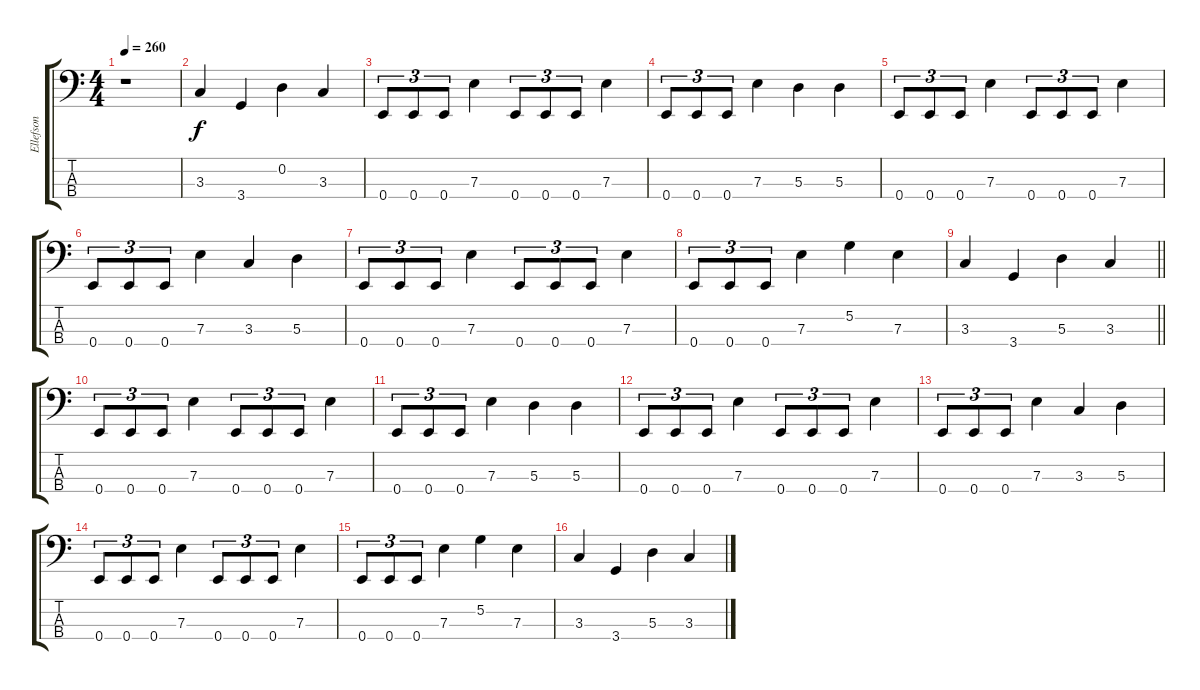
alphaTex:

\track ("Ellefson" "Ellefson") {instrument electricbasspick}
\staff {score tabs}
\tuning (G2 D2 A1 E1) {hide}
\ts (4 4)
\tempo 260
\clef f4
\ks c
r.1{dy f} |
3.3.4 3.4.4 0.2.4 3.3.4 |
0.4.8{tu (3 2)} 0.4.8{tu (3 2)} 0.4.8{tu (3 2)} 7.3.4 0.4.8{tu (3 2)} 0.4.8{tu (3 2)} 0.4.8{tu (3 2)} 7.3.4 |
0.4.8{tu (3 2)} 0.4.8{tu (3 2)} 0.4.8{tu (3 2)} 7.3.4 5.3.4 5.3.4 |
0.4.8{tu (3 2)} 0.4.8{tu (3 2)} 0.4.8{tu (3 2)} 7.3.4 0.4.8{tu (3 2)} 0.4.8{tu (3 2)} 0.4.8{tu (3 2)} 7.3.4 |
0.4.8{tu (3 2)} 0.4.8{tu (3 2)} 0.4.8{tu (3 2)} 7.3.4 3.3.4 5.3.4 |
0.4.8{tu (3 2)} 0.4.8{tu (3 2)} 0.4.8{tu (3 2)} 7.3.4 0.4.8{tu (3 2)} 0.4.8{tu (3 2)} 0.4.8{tu (3 2)} 7.3.4 |
0.4.8{tu (3 2)} 0.4.8{tu (3 2)} 0.4.8{tu (3 2)} 7.3.4 5.2.4 7.3.4 |
\barLineRight lightlight
3.3.4 3.4.4 5.3.4 3.3.4 |
0.4.8{tu (3 2)} 0.4.8{tu (3 2)} 0.4.8{tu (3 2)} 7.3.4 0.4.8{tu (3 2)} 0.4.8{tu (3 2)} 0.4.8{tu (3 2)} 7.3.4 |
0.4.8{tu (3 2)} 0.4.8{tu (3 2)} 0.4.8{tu (3 2)} 7.3.4 5.3.4 5.3.4 |
0.4.8{tu (3 2)} 0.4.8{tu (3 2)} 0.4.8{tu (3 2)} 7.3.4 0.4.8{tu (3 2)} 0.4.8{tu (3 2)} 0.4.8{tu (3 2)} 7.3.4 |
0.4.8{tu (3 2)} 0.4.8{tu (3 2)} 0.4.8{tu (3 2)} 7.3.4 3.3.4 5.3.4 |
0.4.8{tu (3 2)} 0.4.8{tu (3 2)} 0.4.8{tu (3 2)} 7.3.4 0.4.8{tu (3 2)} 0.4.8{tu (3 2)} 0.4.8{tu (3 2)} 7.3.4 |
0.4.8{tu (3 2)} 0.4.8{tu (3 2)} 0.4.8{tu (3 2)} 7.3.4 5.2.4 7.3.4 |
3.3.4 3.4.4 5.3.4 3.3.4
